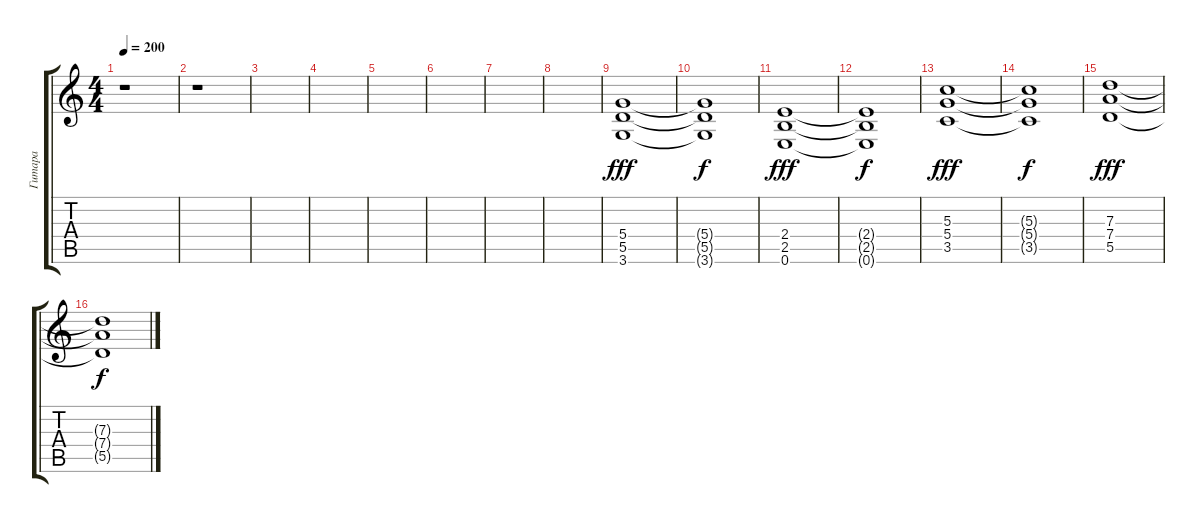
\track ("Гитара" "Гитара") {instrument distortionguitar}
\staff {score tabs}
\tuning (E4 B3 G3 D3 A2 E2) {hide}
\ts (4 4)
\tempo 200
\clef g2
\ks c
r.1{dy fff instrument distortionguitar} |
r.1 |
|
|
|
|
|
|
(5.4 5.5 3.6).1 |
(5.4{t} 5.5{t} 3.6{t}).1{dy f} |
(2.4 2.5 0.6).1{dy fff} |
(2.4{t} 2.5{t} 0.6{t}).1{dy f} |
(5.3 5.4 3.5).1{dy fff} |
(5.3{t} 5.4{t} 3.5{t}).1{dy f} |
(7.3 7.4 5.5).1{dy fff} |
(7.3{t} 7.4{t} 5.5{t}).1{dy f}
